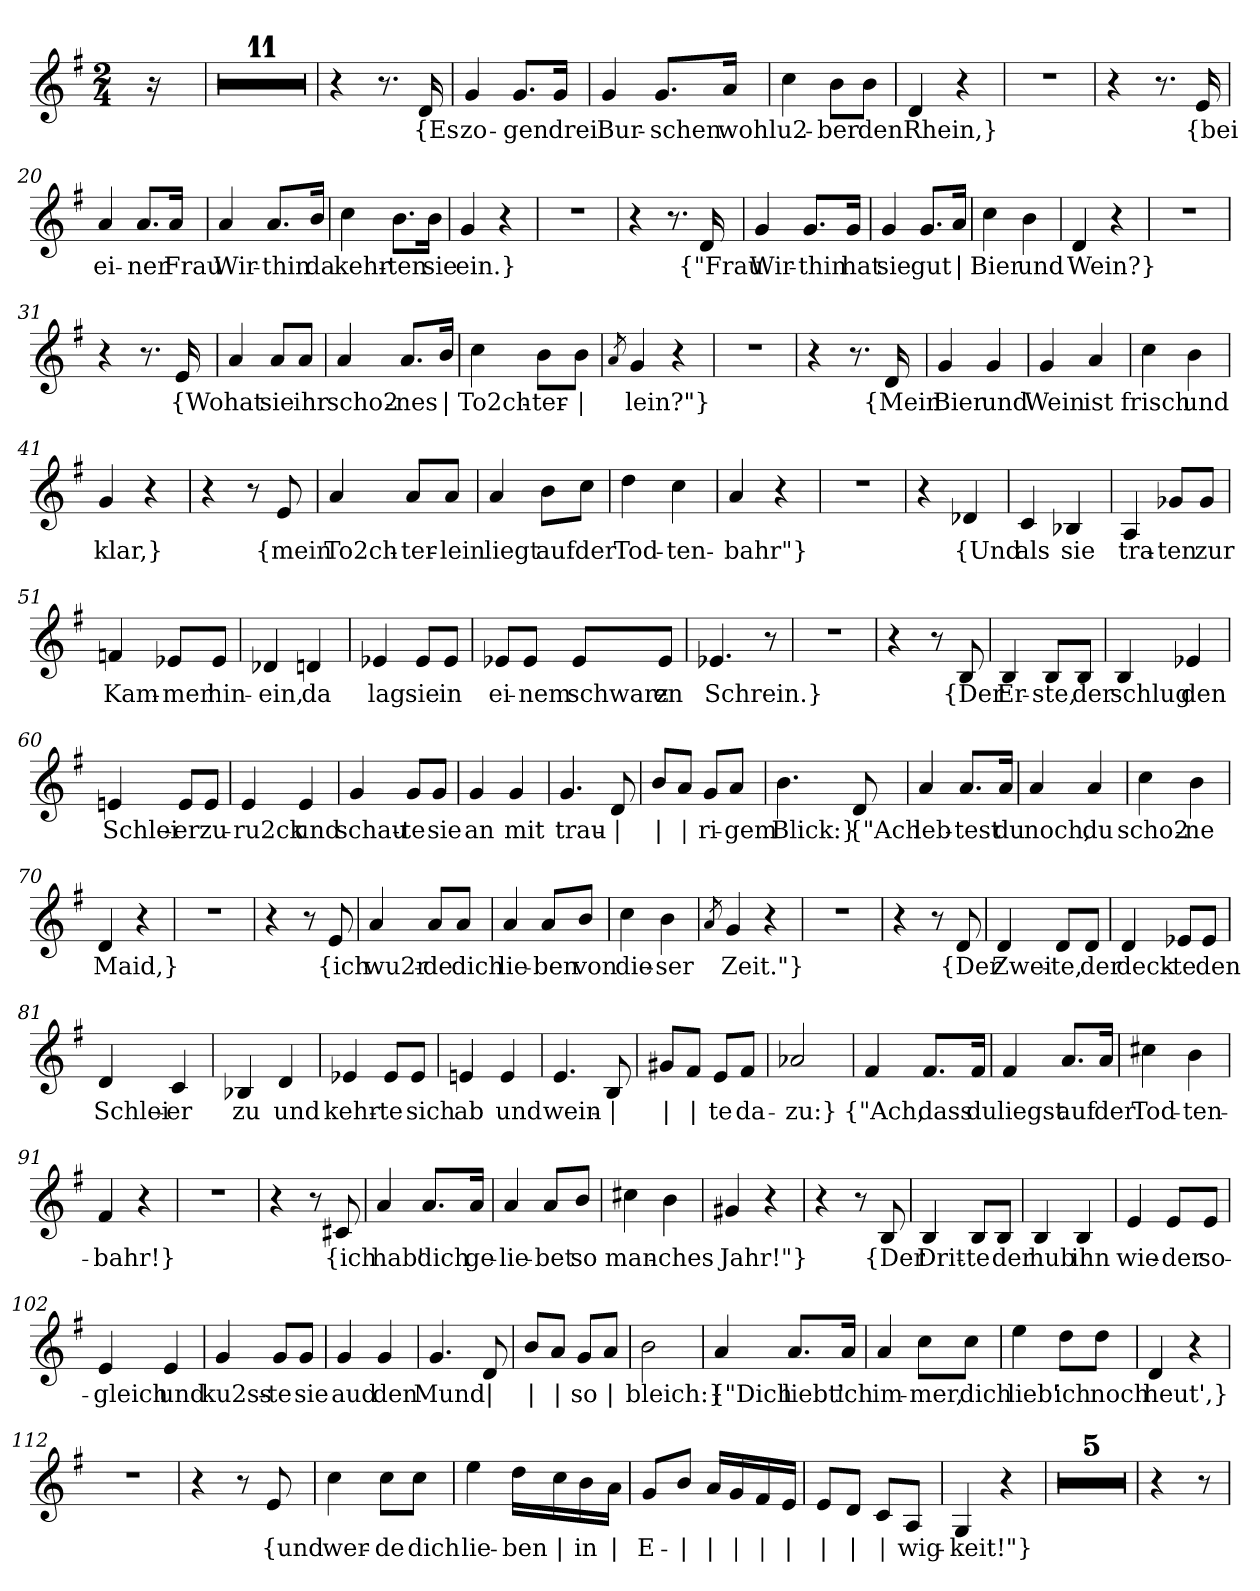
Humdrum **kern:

**kern	**text
*part1	*part1
*staff1	*staff1
*clefG2	*
*k[f#]	*
*M2/4	*
=1	=1
16r	.
=2	=2
2r	.
=3	=3
2r	.
=4	=4
2r	.
=5	=5
2r	.
=6	=6
2r	.
=7	=7
2r	.
=8	=8
2r	.
=9	=9
2r	.
=10	=10
2r	.
=11	=11
2r	.
=12	=12
2r	.
=13	=13
4r	.
8.r	.
!	!LO:LY:b
16d/	{Es
=14	=14
!	!LO:LY:b
4g/	zo-
!	!LO:LY:b
8.g/L	-gen
!	!LO:LY:b
16g/Jk	drei
!!LO:LB:g=z
=15	=15
!	!LO:LY:b
4g/	Bur-
!	!LO:LY:b
8.g/L	-schen
!	!LO:LY:b
16a/Jk	wohl
=16	=16
!	!LO:LY:b
4cc\	u2-
!	!LO:LY:b
8b\L	-ber
!	!LO:LY:b
8b\J	den
=17	=17
!	!LO:LY:b
4d/	Rhein,}
4r	.
=18	=18
2r	.
=19	=19
4r	.
8.r	.
!	!LO:LY:b
16e/	{bei
=20	=20
!	!LO:LY:b
4a/	ei-
!	!LO:LY:b
8.a/L	-ner
!	!LO:LY:b
16a/Jk	Frau
=21	=21
!	!LO:LY:b
4a/	Wir-
!	!LO:LY:b
8.a/L	-thin
!	!LO:LY:b
16b/Jk	da
=22	=22
!	!LO:LY:b
4cc\	kehr-
!	!LO:LY:b
8.b\L	-ten
!	!LO:LY:b
16b\Jk	sie
=23	=23
!	!LO:LY:b
4g/	ein.}
4r	.
!!LO:LB:g=z
=24	=24
2r	.
=25	=25
4r	.
8.r	.
!	!LO:LY:b
16d/	{"Frau
=26	=26
!	!LO:LY:b
4g/	Wir-
!	!LO:LY:b
8.g/L	-thin
!	!LO:LY:b
16g/Jk	hat
=27	=27
!	!LO:LY:b
4g/	sie
!	!LO:LY:b
8.g/L	gut
!	!LO:LY:b
16a/Jk	|
=28	=28
!	!LO:LY:b
4cc\	Bier
!	!LO:LY:b
4b\	und
=29	=29
!	!LO:LY:b
4d/	Wein?}
4r	.
=30	=30
2r	.
=31	=31
4r	.
8.r	.
!	!LO:LY:b
16e/	{Wo
=32	=32
!	!LO:LY:b
4a/	hat
!	!LO:LY:b
8a/L	sie
!	!LO:LY:b
8a/J	ihr
=33	=33
!	!LO:LY:b
4a/	scho2-
!	!LO:LY:b
8.a/L	-nes
!	!LO:LY:b
16b/Jk	|
!!LO:LB:g=z
=34	=34
!	!LO:LY:b
4cc\	To2ch-
!	!LO:LY:b
8b\L	-ter-
!	!LO:LY:b
8b\J	|
=35	=35
8qa/	.
!	!LO:LY:b
4g/	-lein?"}
4r	.
=36	=36
2r	.
=37	=37
4r	.
8.r	.
!	!LO:LY:b
16d/	{Mein
=38	=38
!	!LO:LY:b
4g/	Bier
!	!LO:LY:b
4g/	und
=39	=39
!	!LO:LY:b
4g/	Wein
!	!LO:LY:b
4a/	ist
=40	=40
!	!LO:LY:b
4cc\	frisch
!	!LO:LY:b
4b\	und
=41	=41
!	!LO:LY:b
4g/	klar,}
4r	.
=42	=42
4r	.
8r	.
!	!LO:LY:b
8e/	{mein
=43	=43
!	!LO:LY:b
4a/	To2ch-
!	!LO:LY:b
8a/L	-ter-
!	!LO:LY:b
8a/J	-lein
!!LO:LB:g=z
=44	=44
!	!LO:LY:b
4a/	liegt
!	!LO:LY:b
8b\L	auf
!	!LO:LY:b
8cc\J	der
=45	=45
!	!LO:LY:b
4dd\	Tod-
!	!LO:LY:b
4cc\	-ten-
=46	=46
!	!LO:LY:b
4a/	-bahr"}
4r	.
=47	=47
2r	.
=48	=48
4r	.
!	!LO:LY:b
4d-X/	{Und
=49	=49
!	!LO:LY:b
4c/	als
!	!LO:LY:b
4B-X/	sie
=50	=50
!	!LO:LY:b
4A/	tra-
!	!LO:LY:b
8g-X/L	-ten
!	!LO:LY:b
8g-/J	zur
=51	=51
!	!LO:LY:b
4fn/	Kam-
!	!LO:LY:b
8e-X/L	-mer
!	!LO:LY:b
8e-/J	hin-
=52	=52
!	!LO:LY:b
4d-X/	-ein,
!	!LO:LY:b
4dn/	da
=53	=53
!	!LO:LY:b
4e-X/	lag
!	!LO:LY:b
8e-/L	sie
!	!LO:LY:b
8e-/J	in
!!LO:LB:g=z
=54	=54
!	!LO:LY:b
8e-X/L	ei-
!	!LO:LY:b
8e-/J	-nem
!	!LO:LY:b
8e-/L	schwarz
!	!LO:LY:b
8e-/J	en
=55	=55
!	!LO:LY:b
4.e-X/	Schrein.}
8r	.
=56	=56
2r	.
=57	=57
4r	.
8r	.
!	!LO:LY:b
8B/	{Der
=58	=58
!	!LO:LY:b
4B/	Er-
!	!LO:LY:b
8B/L	-ste,
!	!LO:LY:b
8B/J	der
=59	=59
!	!LO:LY:b
4B/	schlug
!	!LO:LY:b
4e-X/	den
=60	=60
!	!LO:LY:b
4en/	Schlei-
!	!LO:LY:b
8e/L	-er
!	!LO:LY:b
8e/J	zu-
=61	=61
!	!LO:LY:b
4e/	-ru2ck
!	!LO:LY:b
4e/	und
!!LO:LB:g=z
=62	=62
!	!LO:LY:b
4g/	schau-
!	!LO:LY:b
8g/L	-te
!	!LO:LY:b
8g/J	sie
=63	=63
!	!LO:LY:b
4g/	an
!	!LO:LY:b
4g/	mit
=64	=64
!	!LO:LY:b
4.g/	trau-
!	!LO:LY:b
8d/	|
=65	=65
!	!LO:LY:b
8b/L	|
!	!LO:LY:b
8a/J	|
!	!LO:LY:b
8g/L	-ri-
!	!LO:LY:b
8a/J	-gem
=66	=66
!	!LO:LY:b
4.b\	Blick:}
!	!LO:LY:b
8d/	{"Ach
=67	=67
!	!LO:LY:b
4a/	leb-
!	!LO:LY:b
8.a/L	-test
!	!LO:LY:b
16a/Jk	du
=68	=68
!	!LO:LY:b
4a/	noch,
!	!LO:LY:b
4a/	du
=69	=69
!	!LO:LY:b
4cc\	scho2-
!	!LO:LY:b
4b\	-ne
=70	=70
!	!LO:LY:b
4d/	Maid,}
4r	.
!!LO:LB:g=z
=71	=71
2r	.
=72	=72
4r	.
8r	.
!	!LO:LY:b
8e/	{ich
=73	=73
!	!LO:LY:b
4a/	wu2r-
!	!LO:LY:b
8a/L	-de
!	!LO:LY:b
8a/J	dich
=74	=74
!	!LO:LY:b
4a/	lie-
!	!LO:LY:b
8a/L	-ben
!	!LO:LY:b
8b/J	von
=75	=75
!	!LO:LY:b
4cc\	die-
!	!LO:LY:b
4b\	-ser
=76	=76
8qa/	.
!	!LO:LY:b
4g/	Zeit."}
4r	.
=77	=77
2r	.
=78	=78
4r	.
8r	.
!	!LO:LY:b
8d/	{Der
=79	=79
!	!LO:LY:b
4d/	Zwei-
!	!LO:LY:b
8d/L	-te,
!	!LO:LY:b
8d/J	der
=80	=80
!	!LO:LY:b
4d/	deck-
!	!LO:LY:b
8e-X/L	-te
!	!LO:LY:b
8e-/J	den
!!LO:LB:g=z
=81	=81
!	!LO:LY:b
4d/	Schlei-
!	!LO:LY:b
4c/	-er
=82	=82
!	!LO:LY:b
4B-X/	zu
!	!LO:LY:b
4d/	und
=83	=83
!	!LO:LY:b
4e-X/	kehr-
!	!LO:LY:b
8e-/L	-te
!	!LO:LY:b
8e-/J	sich
=84	=84
!	!LO:LY:b
4en/	ab
!	!LO:LY:b
4e/	und
=85	=85
!	!LO:LY:b
4.e/	wein-
!	!LO:LY:b
8B/	|
=86	=86
!	!LO:LY:b
8g#X/L	|
!	!LO:LY:b
8f#/J	|
!	!LO:LY:b
8e/L	-te
!	!LO:LY:b
8f#/J	da-
=87	=87
!	!LO:LY:b
2a-X/	-zu:}
=88	=88
!	!LO:LY:b
4f#/	{"Ach,
!	!LO:LY:b
8.f#/L	dass
!	!LO:LY:b
16f#/Jk	du
=89	=89
!	!LO:LY:b
4f#/	liegst
!	!LO:LY:b
8.a/L	auf
!	!LO:LY:b
16a/Jk	der
!!LO:LB:g=z
=90	=90
!	!LO:LY:b
4cc#X\	Tod-
!	!LO:LY:b
4b\	-ten-
=91	=91
!	!LO:LY:b
4f#/	-bahr!}
4r	.
=92	=92
2r	.
=93	=93
4r	.
8r	.
!	!LO:LY:b
8c#X/	{ich
=94	=94
!	!LO:LY:b
4a/	hab'
!	!LO:LY:b
8.a/L	dich
!	!LO:LY:b
16a/Jk	ge-
=95	=95
!	!LO:LY:b
4a/	-lie-
!	!LO:LY:b
8a/L	-bet
!	!LO:LY:b
8b/J	so
=96	=96
!	!LO:LY:b
4cc#X\	man-
!	!LO:LY:b
4b\	-ches
=97	=97
!	!LO:LY:b
4g#X/	Jahr!"}
4r	.
=98	=98
4r	.
8r	.
!	!LO:LY:b
8B/	{Der
=99	=99
!	!LO:LY:b
4B/	Drit-
!	!LO:LY:b
8B/L	-te
!	!LO:LY:b
8B/J	der
!!LO:PB:g=z
=100	=100
!	!LO:LY:b
4B/	hub
!	!LO:LY:b
4B/	ihn
=101	=101
!	!LO:LY:b
4e/	wie-
!	!LO:LY:b
8e/L	-der
!	!LO:LY:b
8e/J	so-
=102	=102
!	!LO:LY:b
4e/	-gleich
!	!LO:LY:b
4e/	und
=103	=103
!	!LO:LY:b
4g/	ku2ss-
!	!LO:LY:b
8g/L	-te
!	!LO:LY:b
8g/J	sie
=104	=104
!	!LO:LY:b
4g/	aud
!	!LO:LY:b
4g/	den
=105	=105
!	!LO:LY:b
4.g/	Mund
!	!LO:LY:b
8d/	|
=106	=106
!	!LO:LY:b
8b/L	|
!	!LO:LY:b
8a/J	|
!	!LO:LY:b
8g/L	so
!	!LO:LY:b
8a/J	|
=107	=107
!	!LO:LY:b
2b\	bleich:}
!!LO:LB:g=z
=108	=108
!	!LO:LY:b
4a/	{"Dich
!	!LO:LY:b
8.a/L	liebt'
!	!LO:LY:b
16a/Jk	ich
=109	=109
!	!LO:LY:b
4a/	im-
!	!LO:LY:b
8cc\L	-mer,
!	!LO:LY:b
8cc\J	dich
=110	=110
!	!LO:LY:b
4ee\	lieb'
!	!LO:LY:b
8dd\L	ich
!	!LO:LY:b
8dd\J	noch
=111	=111
!	!LO:LY:b
4d/	heut',}
4r	.
=112	=112
2r	.
=113	=113
4r	.
8r	.
!	!LO:LY:b
8e/	{und
=114	=114
!	!LO:LY:b
4cc\	wer-
!	!LO:LY:b
8cc\L	-de
!	!LO:LY:b
8cc\J	dich
=115	=115
!	!LO:LY:b
4ee\	lie-
!	!LO:LY:b
16dd\LL	-ben
!	!LO:LY:b
16cc\	|
!	!LO:LY:b
16b\	in
!	!LO:LY:b
16a\JJ	|
!!LO:LB:g=z
=116	=116
!	!LO:LY:b
8g/L	E-
!	!LO:LY:b
8b/J	|
!	!LO:LY:b
16a/LL	|
!	!LO:LY:b
16g/	|
!	!LO:LY:b
16f#/	|
!	!LO:LY:b
16e/JJ	|
=117	=117
!	!LO:LY:b
8e/L	|
!	!LO:LY:b
8d/J	|
!	!LO:LY:b
8c/L	|
!	!LO:LY:b
8A/J	-wig-
=118	=118
!	!LO:LY:b
4G/	-keit!"}
4r	.
=119	=119
2r	.
=120	=120
2r	.
=121	=121
2r	.
=122	=122
2r	.
=123	=123
2r	.
=124	=124
4r	.
8r	.
=	=
*-	*-
